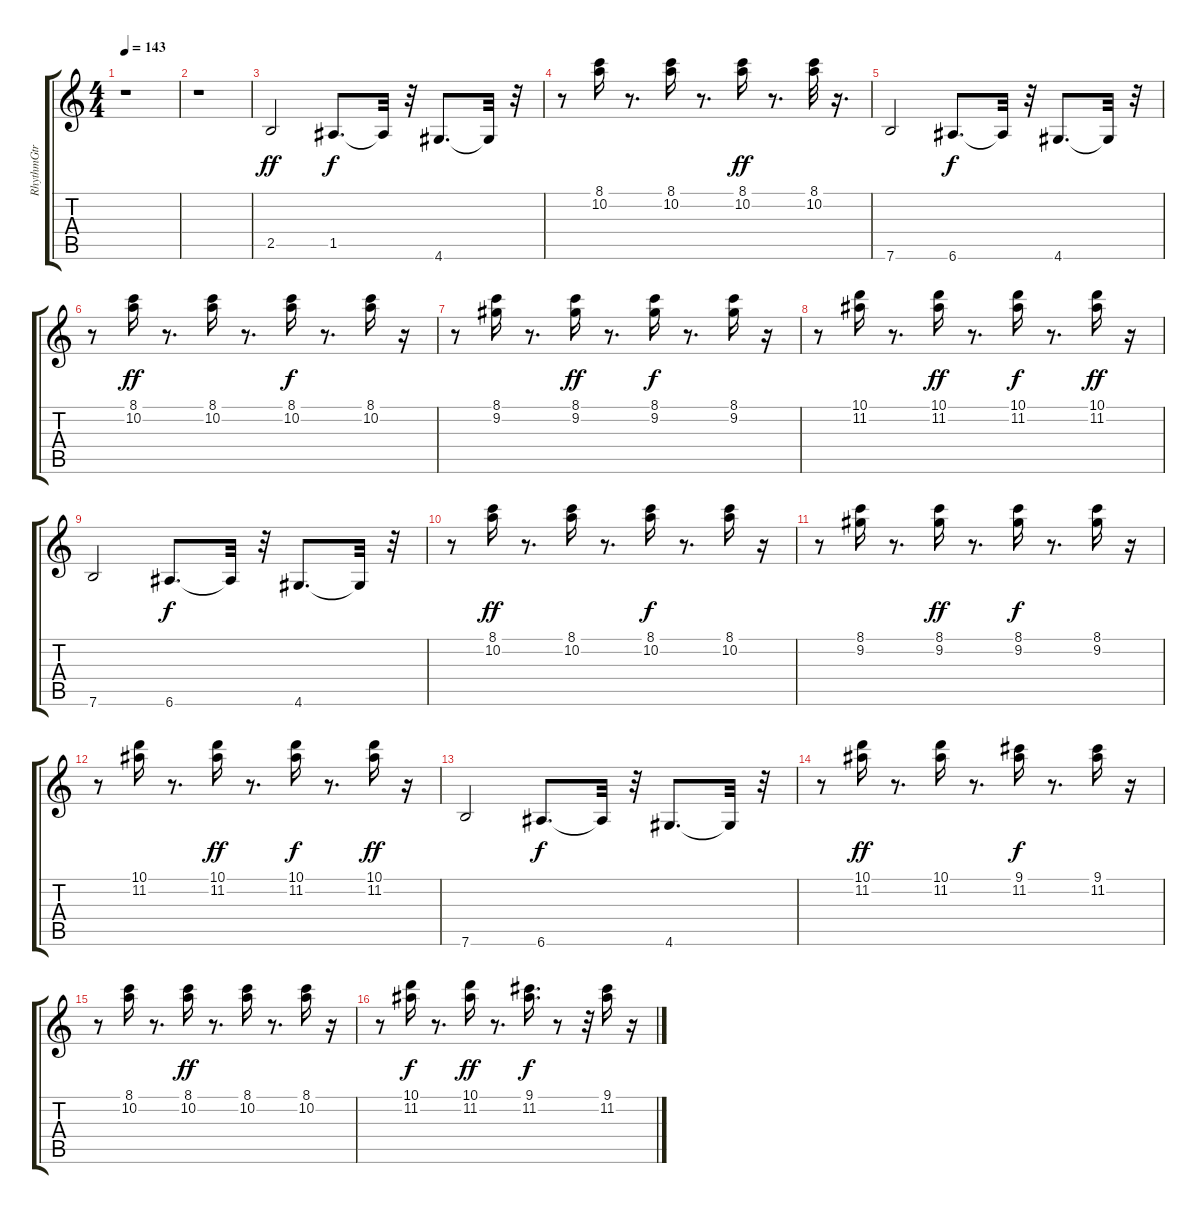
\track ("RhythmGtr" "RhythmGtr") {instrument electricguitarclean}
\staff {score tabs}
\tuning (E4 B3 G3 D3 A2 E2) {hide}
\ts (4 4)
\tempo 143
\clef g2
\ks c
r.1{dy ff instrument electricguitarclean} |
r.1 |
2.5.2 1.5.8{d dy f} 1.5{t}.32 r.32 4.6.8{d} 4.6{t}.32 r.32 |
r.8 (8.1 10.2).16 r.8{d} (8.1 10.2).16 r.8{d} (8.1 10.2).16{dy ff} r.8{d} (8.1 10.2).32 r.16{d} |
7.6.2 6.6.8{d dy f} 6.6{t}.32 r.32 4.6.8{d} 4.6{t}.32 r.32 |
r.8 (8.1 10.2).16{dy ff} r.8{d} (8.1 10.2).16 r.8{d} (8.1 10.2).16{dy f} r.8{d} (8.1 10.2).16 r.16 |
r.8 (8.1 9.2).16 r.8{d} (8.1 9.2).16{dy ff} r.8{d} (8.1 9.2).16{dy f} r.8{d} (8.1 9.2).16 r.16 |
r.8 (10.1 11.2).16 r.8{d} (10.1 11.2).16{dy ff} r.8{d} (10.1 11.2).16{dy f} r.8{d} (10.1 11.2).16{dy ff} r.16 |
7.6.2 6.6.8{d dy f} 6.6{t}.32 r.32 4.6.8{d} 4.6{t}.32 r.32 |
r.8 (8.1 10.2).16{dy ff} r.8{d} (8.1 10.2).16 r.8{d} (8.1 10.2).16{dy f} r.8{d} (8.1 10.2).16 r.16 |
r.8 (8.1 9.2).16 r.8{d} (8.1 9.2).16{dy ff} r.8{d} (8.1 9.2).16{dy f} r.8{d} (8.1 9.2).16 r.16 |
r.8 (10.1 11.2).16 r.8{d} (10.1 11.2).16{dy ff} r.8{d} (10.1 11.2).16{dy f} r.8{d} (10.1 11.2).16{dy ff} r.16 |
7.6.2 6.6.8{d dy f} 6.6{t}.32 r.32 4.6.8{d} 4.6{t}.32 r.32 |
r.8 (10.1 11.2).16{dy ff} r.8{d} (10.1 11.2).16 r.8{d} (9.1 11.2).16{dy f} r.8{d} (9.1 11.2).16 r.16 |
r.8 (8.1 10.2).16 r.8{d} (8.1 10.2).16{dy ff} r.8{d} (8.1 10.2).16 r.8{d} (8.1 10.2).16 r.16 |
r.8 (10.1 11.2).16{dy f} r.8{d} (10.1 11.2).16{dy ff} r.8{d} (9.1 11.2).16{d dy f} r.8 r.32 (9.1 11.2).16 r.16
